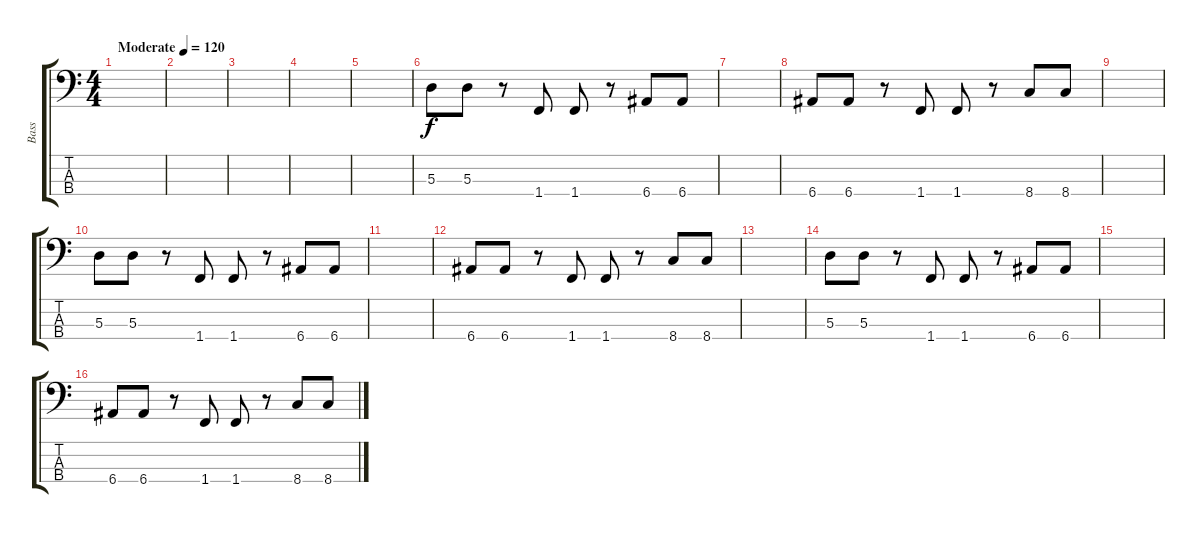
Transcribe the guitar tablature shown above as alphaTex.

\track ("Bass" "Bass") {instrument electricbassfinger}
\staff {score tabs}
\tuning (G2 D2 A1 E1) {hide}
\ts (4 4)
\tempo (120 "Moderate")
\clef f4
\ks c
|
|
|
|
|
5.3.8 5.3.8 r.8 1.4.8 1.4.8 r.8 6.4.8 6.4.8 |
|
6.4.8 6.4.8 r.8 1.4.8 1.4.8 r.8 8.4.8 8.4.8 |
|
5.3.8 5.3.8 r.8 1.4.8 1.4.8 r.8 6.4.8 6.4.8 |
|
6.4.8 6.4.8 r.8 1.4.8 1.4.8 r.8 8.4.8 8.4.8 |
|
5.3.8 5.3.8 r.8 1.4.8 1.4.8 r.8 6.4.8 6.4.8 |
|
6.4.8 6.4.8 r.8 1.4.8 1.4.8 r.8 8.4.8 8.4.8
